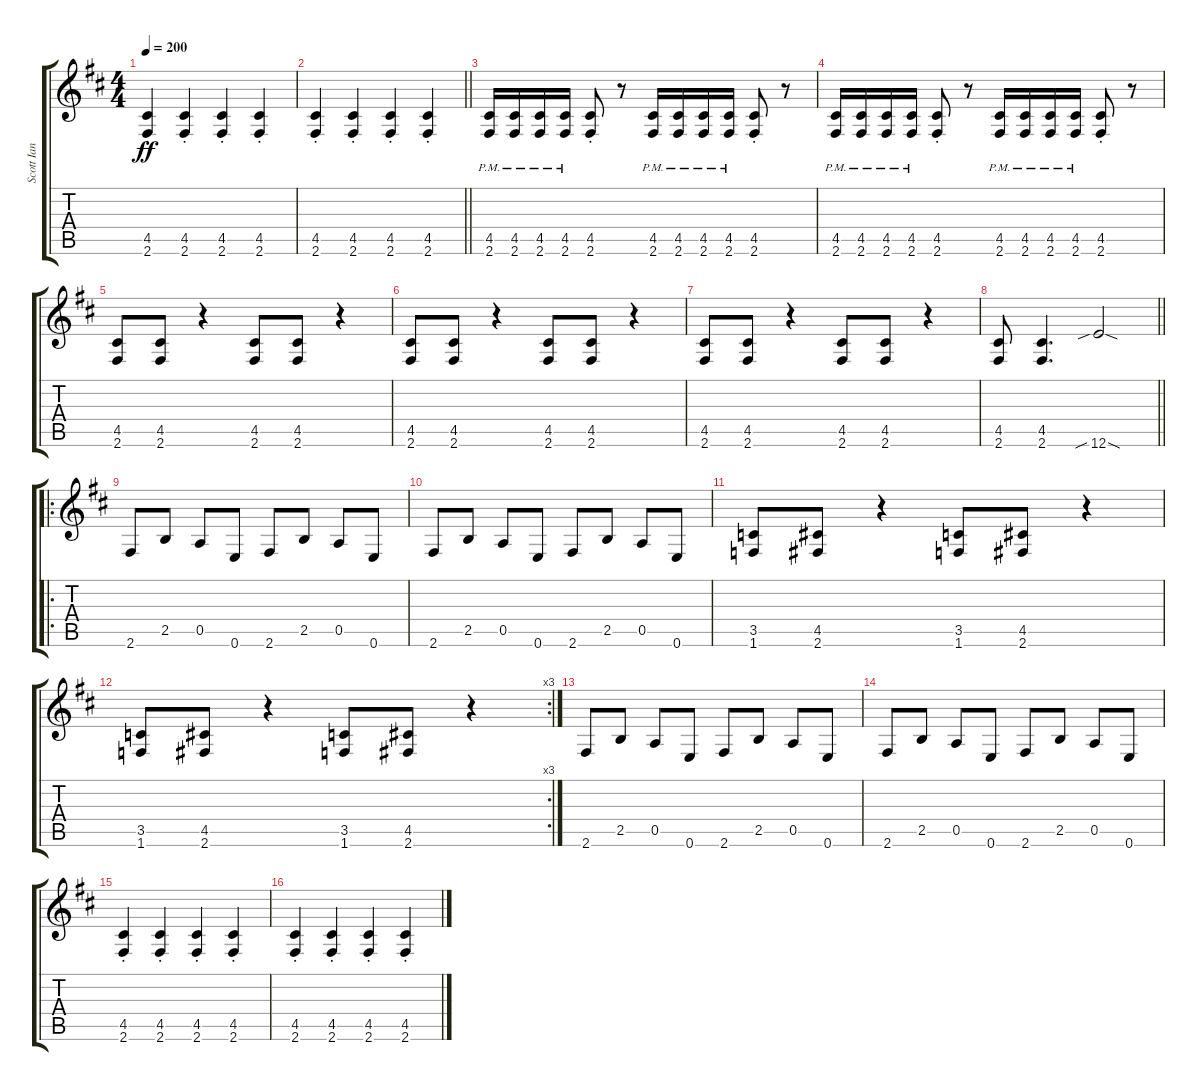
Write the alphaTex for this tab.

\track ("Scott Ian" "Scott Ian") {instrument distortionguitar}
\staff {score tabs}
\tuning (E4 B3 G3 D3 A2 E2) {hide}
\ts (4 4)
\tempo 200
\clef g2
\ks d
(4.5{st} 2.6{st}).4{dy ff} (4.5{st} 2.6{st}).4 (4.5{st} 2.6{st}).4 (4.5{st} 2.6{st}).4 |
\barLineRight lightlight
(4.5{st} 2.6{st}).4 (4.5{st} 2.6{st}).4 (4.5{st} 2.6{st}).4 (4.5{st} 2.6{st}).4 |
(4.5{pm} 2.6{pm}).16 (4.5{pm} 2.6{pm}).16 (4.5{pm} 2.6{pm}).16 (4.5{pm} 2.6{pm}).16 (4.5{st} 2.6{st}).8 r.8 (4.5{pm} 2.6{pm}).16 (4.5{pm} 2.6{pm}).16 (4.5{pm} 2.6{pm}).16 (4.5{pm} 2.6{pm}).16 (4.5{st} 2.6{st}).8 r.8 |
(4.5{pm} 2.6{pm}).16 (4.5{pm} 2.6{pm}).16 (4.5{pm} 2.6{pm}).16 (4.5{pm} 2.6{pm}).16 (4.5{st} 2.6{st}).8 r.8 (4.5{pm} 2.6{pm}).16 (4.5{pm} 2.6{pm}).16 (4.5{pm} 2.6{pm}).16 (4.5{pm} 2.6{pm}).16 (4.5{st} 2.6{st}).8 r.8 |
(4.5 2.6).8 (4.5 2.6).8 r.4 (4.5 2.6).8 (4.5 2.6).8 r.4 |
(4.5 2.6).8 (4.5 2.6).8 r.4 (4.5 2.6).8 (4.5 2.6).8 r.4 |
(4.5 2.6).8 (4.5 2.6).8 r.4 (4.5 2.6).8 (4.5 2.6).8 r.4 |
\barLineRight lightlight
(4.5 2.6).8 (4.5 2.6).4{d} 12.6{sib sod}.2 |
\ro
2.6.8 2.5.8 0.5.8 0.6.8 2.6.8 2.5.8 0.5.8 0.6.8 |
2.6.8 2.5.8 0.5.8 0.6.8 2.6.8 2.5.8 0.5.8 0.6.8 |
(3.5 1.6).8 (4.5 2.6).8 r.4 (3.5 1.6).8 (4.5 2.6).8 r.4 |
\rc 3
(3.5 1.6).8 (4.5 2.6).8 r.4 (3.5 1.6).8 (4.5 2.6).8 r.4 |
2.6.8 2.5.8 0.5.8 0.6.8 2.6.8 2.5.8 0.5.8 0.6.8 |
2.6.8 2.5.8 0.5.8 0.6.8 2.6.8 2.5.8 0.5.8 0.6.8 |
(4.5{st} 2.6{st}).4 (4.5{st} 2.6{st}).4 (4.5{st} 2.6{st}).4 (4.5{st} 2.6{st}).4 |
(4.5{st} 2.6{st}).4 (4.5{st} 2.6{st}).4 (4.5{st} 2.6{st}).4 (4.5{st} 2.6{st}).4
